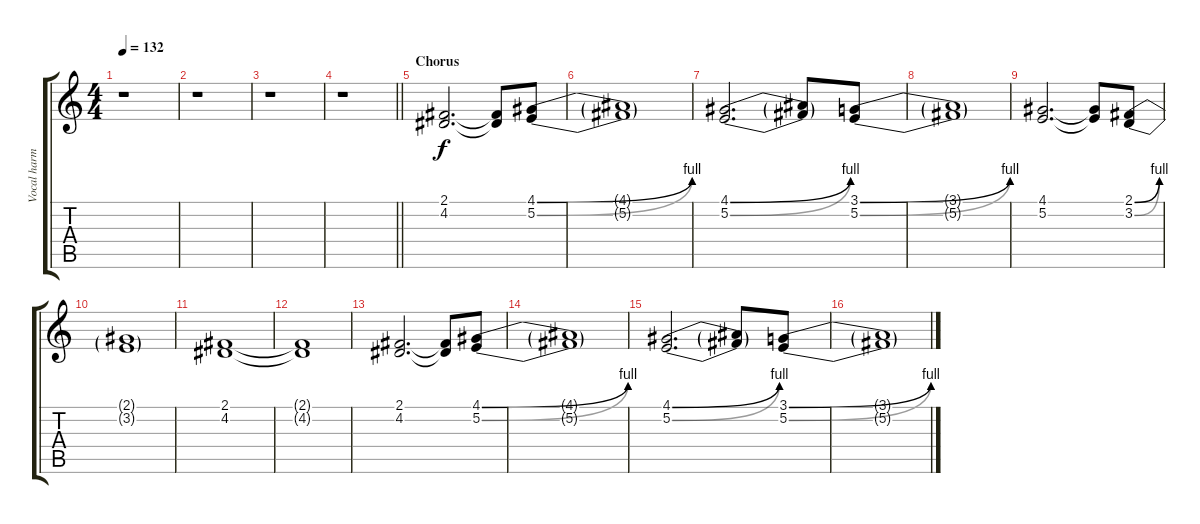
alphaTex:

\track ("Vocal harmonies" "Vocal harm") {instrument shakuhachi}
\staff {score tabs}
\tuning (E4 B3 G3 D3 A2 E2) {hide}
\ts (4 4)
\tempo 132
\clef g2
\ks c
r.1{dy f} |
r.1 |
r.1 |
\barLineRight lightlight
r.1 |
\section ("" "Chorus")
(2.1 4.2).2{d} (2.1{t} 4.2{t}).8 (4.1{be (bend 0 0 60 4)} 5.2{be (bend 0 0 60 4)}).8 |
(4.1{t} 5.2{t}).1 |
(4.1{be (bend 0 0 60 4)} 5.2{be (bend 0 0 60 4)}).2{d} (4.1{t} 5.2{t}).8 (3.1{be (bend 0 0 60 4)} 5.2{be (bend 0 0 60 4)}).8 |
(3.1{t} 5.2{t}).1 |
(4.1 5.2).2{d} (4.1{t} 5.2{t}).8 (2.1{be (bend 0 0 60 4)} 3.2{be (bend 0 0 60 4)}).8 |
(2.1{t} 3.2{t}).1 |
(2.1 4.2).1 |
(2.1{t} 4.2{t}).1 |
(2.1 4.2).2{d} (2.1{t} 4.2{t}).8 (4.1{be (bend 0 0 60 4)} 5.2{be (bend 0 0 60 4)}).8 |
(4.1{t} 5.2{t}).1 |
(4.1{be (bend 0 0 60 4)} 5.2{be (bend 0 0 60 4)}).2{d} (4.1{t} 5.2{t}).8 (3.1{be (bend 0 0 60 4)} 5.2{be (bend 0 0 60 4)}).8 |
(3.1{t} 5.2{t}).1
